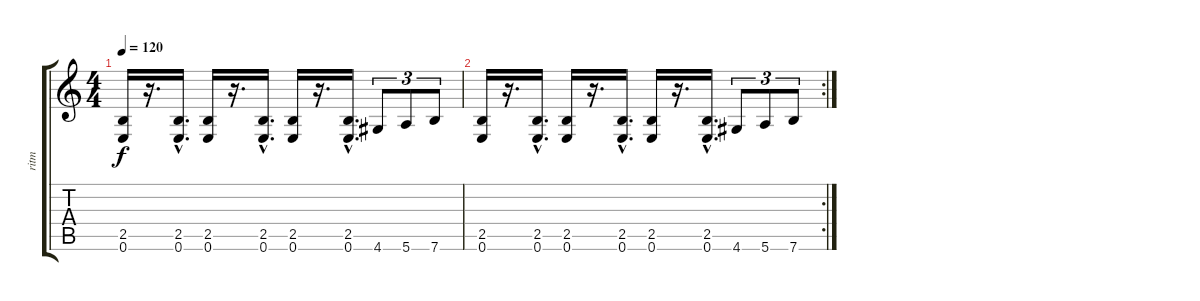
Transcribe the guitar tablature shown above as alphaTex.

\track ("ritm" "ritm") {instrument distortionguitar}
\staff {score tabs}
\tuning (E4 B3 G3 D3 A2 E2) {hide}
\ts (4 4)
\tempo 120
\clef g2
\ks c
(2.5 0.6).16{dy f} r.16{d} (2.5{hac} 0.6{hac}).16{d} (2.5 0.6).16 r.16{d} (2.5{hac} 0.6{hac}).16{d} (2.5 0.6).16 r.16{d} (2.5{hac} 0.6{hac}).16{d} 4.6.8{tu (3 2)} 5.6.8{tu (3 2)} 7.6.8{tu (3 2)} |
\rc 2
(2.5 0.6).16 r.16{d} (2.5{hac} 0.6{hac}).16{d} (2.5 0.6).16 r.16{d} (2.5{hac} 0.6{hac}).16{d} (2.5 0.6).16 r.16{d} (2.5{hac} 0.6{hac}).16{d} 4.6.8{tu (3 2)} 5.6.8{tu (3 2)} 7.6.8{tu (3 2)}
